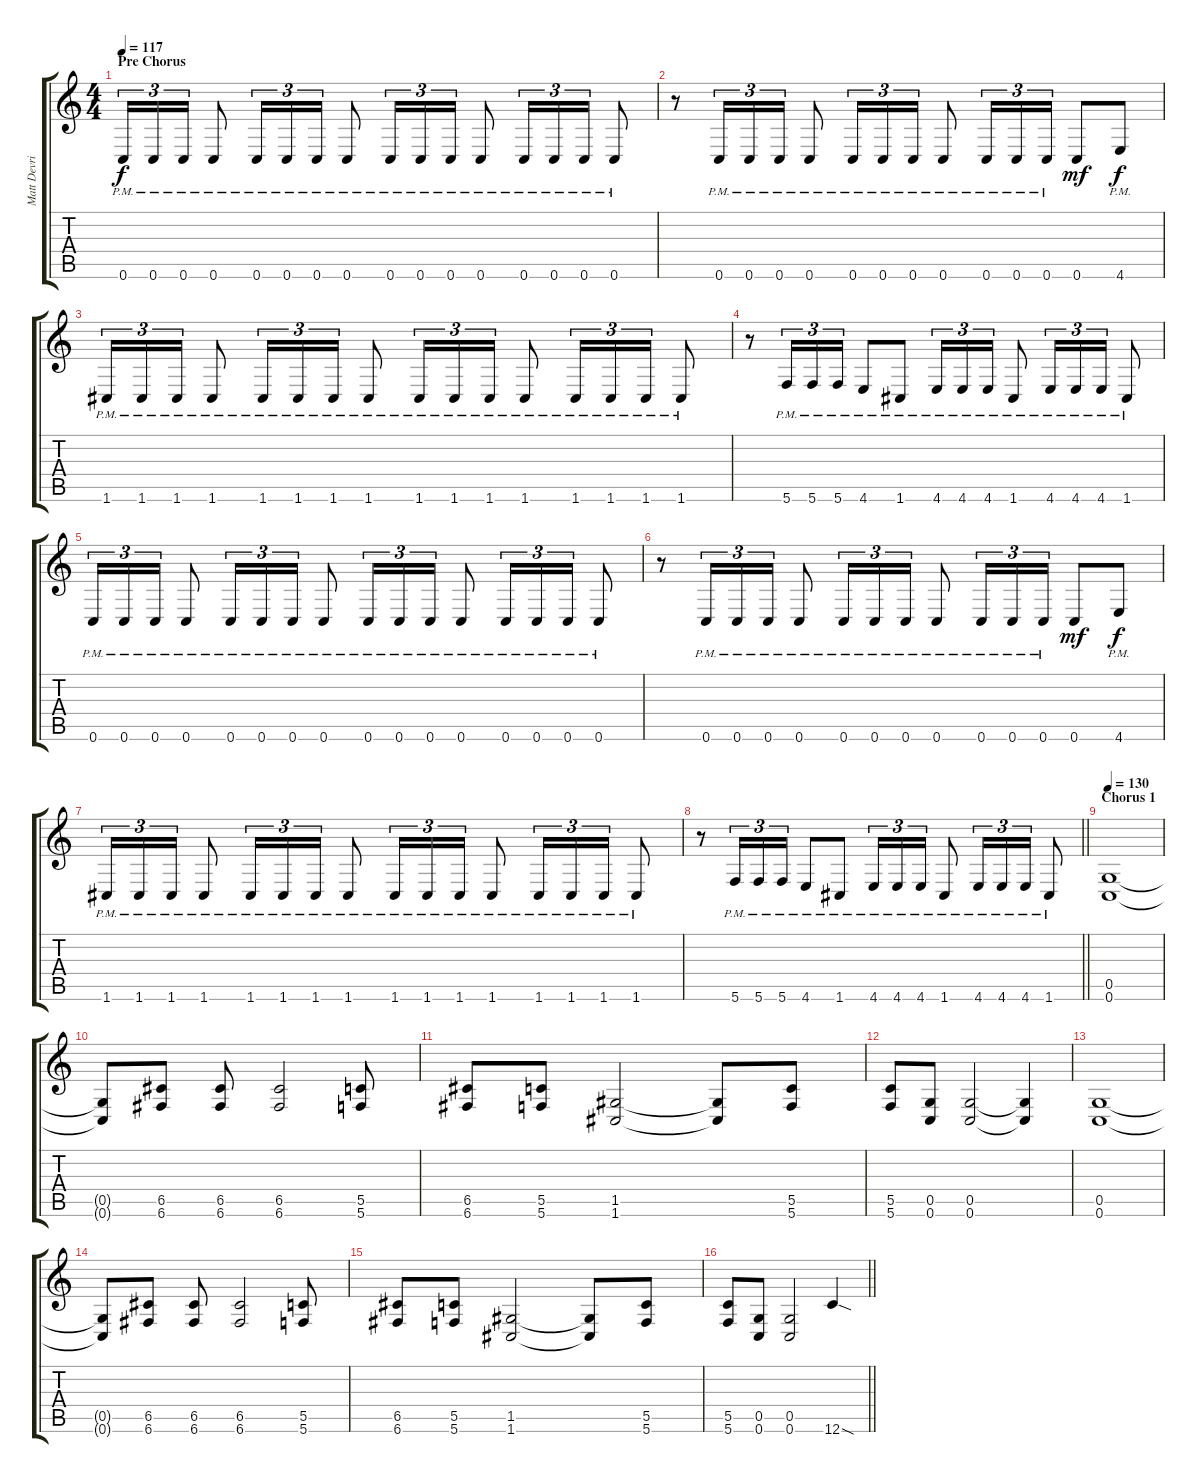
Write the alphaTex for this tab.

\track ("Matt Devries" "Matt Devri") {instrument overdrivenguitar}
\staff {score tabs}
\tuning (D4 A3 F3 C3 G2 C2) {hide}
\ts (4 4)
\section ("" "Pre Chorus")
\tempo 117
\clef g2
\ks c
0.6{pm}.16{tu (3 2) dy f} 0.6{pm}.16{tu (3 2)} 0.6{pm}.16{tu (3 2)} 0.6{pm}.8 0.6{pm}.16{tu (3 2)} 0.6{pm}.16{tu (3 2)} 0.6{pm}.16{tu (3 2)} 0.6{pm}.8 0.6{pm}.16{tu (3 2)} 0.6{pm}.16{tu (3 2)} 0.6{pm}.16{tu (3 2)} 0.6{pm}.8 0.6{pm}.16{tu (3 2)} 0.6{pm}.16{tu (3 2)} 0.6{pm}.16{tu (3 2)} 0.6{pm}.8 |
r.8 0.6{pm}.16{tu (3 2)} 0.6{pm}.16{tu (3 2)} 0.6{pm}.16{tu (3 2)} 0.6{pm}.8 0.6{pm}.16{tu (3 2)} 0.6{pm}.16{tu (3 2)} 0.6{pm}.16{tu (3 2)} 0.6{pm}.8 0.6{pm}.16{tu (3 2)} 0.6{pm}.16{tu (3 2)} 0.6{pm}.16{tu (3 2)} 0.6.8{dy mf} 4.6{pm}.8{dy f} |
1.6{pm}.16{tu (3 2)} 1.6{pm}.16{tu (3 2)} 1.6{pm}.16{tu (3 2)} 1.6{pm}.8 1.6{pm}.16{tu (3 2)} 1.6{pm}.16{tu (3 2)} 1.6{pm}.16{tu (3 2)} 1.6{pm}.8 1.6{pm}.16{tu (3 2)} 1.6{pm}.16{tu (3 2)} 1.6{pm}.16{tu (3 2)} 1.6{pm}.8 1.6{pm}.16{tu (3 2)} 1.6{pm}.16{tu (3 2)} 1.6{pm}.16{tu (3 2)} 1.6{pm}.8 |
r.8 5.6{pm}.16{tu (3 2)} 5.6{pm}.16{tu (3 2)} 5.6{pm}.16{tu (3 2)} 4.6{pm}.8 1.6{pm}.8 4.6{pm}.16{tu (3 2)} 4.6{pm}.16{tu (3 2)} 4.6{pm}.16{tu (3 2)} 1.6{pm}.8 4.6{pm}.16{tu (3 2)} 4.6{pm}.16{tu (3 2)} 4.6{pm}.16{tu (3 2)} 1.6{pm}.8 |
0.6{pm}.16{tu (3 2)} 0.6{pm}.16{tu (3 2)} 0.6{pm}.16{tu (3 2)} 0.6{pm}.8 0.6{pm}.16{tu (3 2)} 0.6{pm}.16{tu (3 2)} 0.6{pm}.16{tu (3 2)} 0.6{pm}.8 0.6{pm}.16{tu (3 2)} 0.6{pm}.16{tu (3 2)} 0.6{pm}.16{tu (3 2)} 0.6{pm}.8 0.6{pm}.16{tu (3 2)} 0.6{pm}.16{tu (3 2)} 0.6{pm}.16{tu (3 2)} 0.6{pm}.8 |
r.8 0.6{pm}.16{tu (3 2)} 0.6{pm}.16{tu (3 2)} 0.6{pm}.16{tu (3 2)} 0.6{pm}.8 0.6{pm}.16{tu (3 2)} 0.6{pm}.16{tu (3 2)} 0.6{pm}.16{tu (3 2)} 0.6{pm}.8 0.6{pm}.16{tu (3 2)} 0.6{pm}.16{tu (3 2)} 0.6{pm}.16{tu (3 2)} 0.6.8{dy mf} 4.6{pm}.8{dy f} |
1.6{pm}.16{tu (3 2)} 1.6{pm}.16{tu (3 2)} 1.6{pm}.16{tu (3 2)} 1.6{pm}.8 1.6{pm}.16{tu (3 2)} 1.6{pm}.16{tu (3 2)} 1.6{pm}.16{tu (3 2)} 1.6{pm}.8 1.6{pm}.16{tu (3 2)} 1.6{pm}.16{tu (3 2)} 1.6{pm}.16{tu (3 2)} 1.6{pm}.8 1.6{pm}.16{tu (3 2)} 1.6{pm}.16{tu (3 2)} 1.6{pm}.16{tu (3 2)} 1.6{pm}.8 |
\barLineRight lightlight
r.8 5.6{pm}.16{tu (3 2)} 5.6{pm}.16{tu (3 2)} 5.6{pm}.16{tu (3 2)} 4.6{pm}.8 1.6{pm}.8 4.6{pm}.16{tu (3 2)} 4.6{pm}.16{tu (3 2)} 4.6{pm}.16{tu (3 2)} 1.6{pm}.8 4.6{pm}.16{tu (3 2)} 4.6{pm}.16{tu (3 2)} 4.6{pm}.16{tu (3 2)} 1.6{pm}.8 |
\section ("" "Chorus 1 ")
\tempo 130
(0.5 0.6).1 |
(0.5{t} 0.6{t}).8 (6.5 6.6).8 (6.5 6.6).8 (6.5 6.6).2 (5.5 5.6).8 |
(6.5 6.6).8 (5.5 5.6).8 (1.5 1.6).2 (1.5{t} 1.6{t}).8 (5.5 5.6).8 |
(5.5 5.6).8 (0.5 0.6).8 (0.5 0.6).2 (0.5{t} 0.6{t}).4 |
(0.5 0.6).1 |
(0.5{t} 0.6{t}).8 (6.5 6.6).8 (6.5 6.6).8 (6.5 6.6).2 (5.5 5.6).8 |
(6.5 6.6).8 (5.5 5.6).8 (1.5 1.6).2 (1.5{t} 1.6{t}).8 (5.5 5.6).8 |
\barLineRight lightlight
(5.5 5.6).8 (0.5 0.6).8 (0.5 0.6).2 12.6{sod}.4
